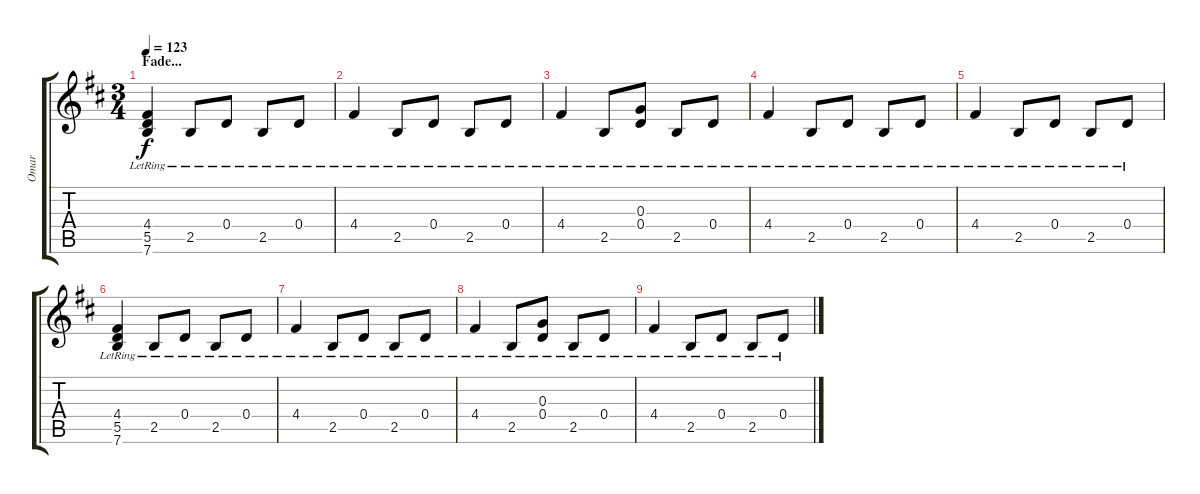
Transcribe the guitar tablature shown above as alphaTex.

\track ("Omar" "Omar") {instrument acousticguitarsteel}
\staff {score tabs}
\tuning (E4 B3 G3 D3 A2 E2) {hide}
\ts (3 4)
\section ("" "Fade...")
\tempo 123
\clef g2
\ks d
(4.4{lr} 5.5{lr} 7.6{lr}).4{dy f volume 11} 2.5{lr}.8 0.4{lr}.8 2.5{lr}.8 0.4{lr}.8 |
4.4{lr}.4 2.5{lr}.8 0.4{lr}.8 2.5{lr}.8 0.4{lr}.8 |
4.4{lr}.4 2.5{lr}.8 (0.3{lr} 0.4{lr}).8 2.5{lr}.8 0.4{lr}.8 |
4.4{lr}.4{volume 3} 2.5{lr}.8 0.4{lr}.8 2.5{lr}.8 0.4{lr}.8 |
4.4{lr}.4 2.5{lr}.8 0.4{lr}.8 2.5{lr}.8 0.4{lr}.8 |
(4.4{lr} 5.5{lr} 7.6{lr}).4 2.5{lr}.8 0.4{lr}.8 2.5{lr}.8 0.4{lr}.8 |
4.4{lr}.4 2.5{lr}.8 0.4{lr}.8 2.5{lr}.8 0.4{lr}.8 |
4.4{lr}.4 2.5{lr}.8 (0.3{lr} 0.4{lr}).8 2.5{lr}.8 0.4{lr}.8 |
4.4{lr}.4 2.5{lr}.8 0.4{lr}.8 2.5{lr}.8 0.4{lr}.8
